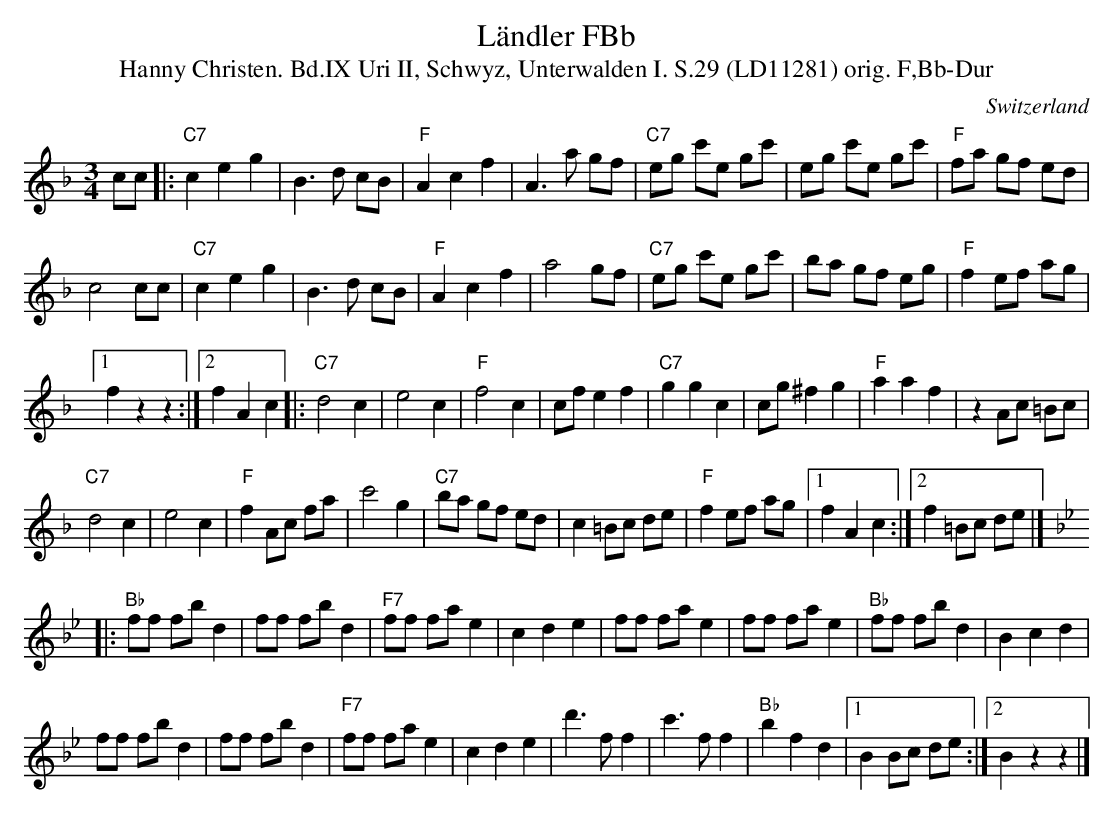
X:1
T: L\"andler FBb
T:Hanny Christen. Bd.IX Uri II, Schwyz, Unterwalden I. S.29 (LD11281) orig. F,Bb-Dur
M:3/4
L:1/8
O:Switzerland
K:F major
cc |: "C7"c2e2g2 | B3d cB | "F"A2c2f2 | A3a gf | "C7"eg c'e gc' | eg c'e gc' | "F"fa gf ed |
c4 cc | "C7"c2e2g2 | B3d cB | "F"A2c2f2 | a4 gf | "C7"eg c'e gc' | ba gf eg | "F"f2 ef ag |1
 f2 z2z2 :|2 f2A2c2 |: "C7"d4c2 | e4c2 | "F"f4c2 | cf e2f2 | "C7"g2g2c2 | cg ^f2 g2 | "F"a2a2f2 | z2 Ac =Bc |
"C7"d4c2 | e4c2 | "F"f2 Ac fa | c'4g2 | "C7"ba gf ed | c2 =Bc de | "F"f2 ef ag |1 f2A2c2 :|2 f2 =Bc de |]
K:Bb
|: "Bb"ff fb d2 | ff fb d2 | "F7"ff fa e2 | c2d2e2 | ff fa e2 | ff fa e2 | "Bb"ff fb d2 | B2c2d2 |
ff fb d2 |ff fb d2 |"F7"ff fa e2 | c2d2e2 | d'3f f2 | c'3f f2 | "Bb"b2f2d2 |1 B2Bc de :|2 B2 z2z2 |]
